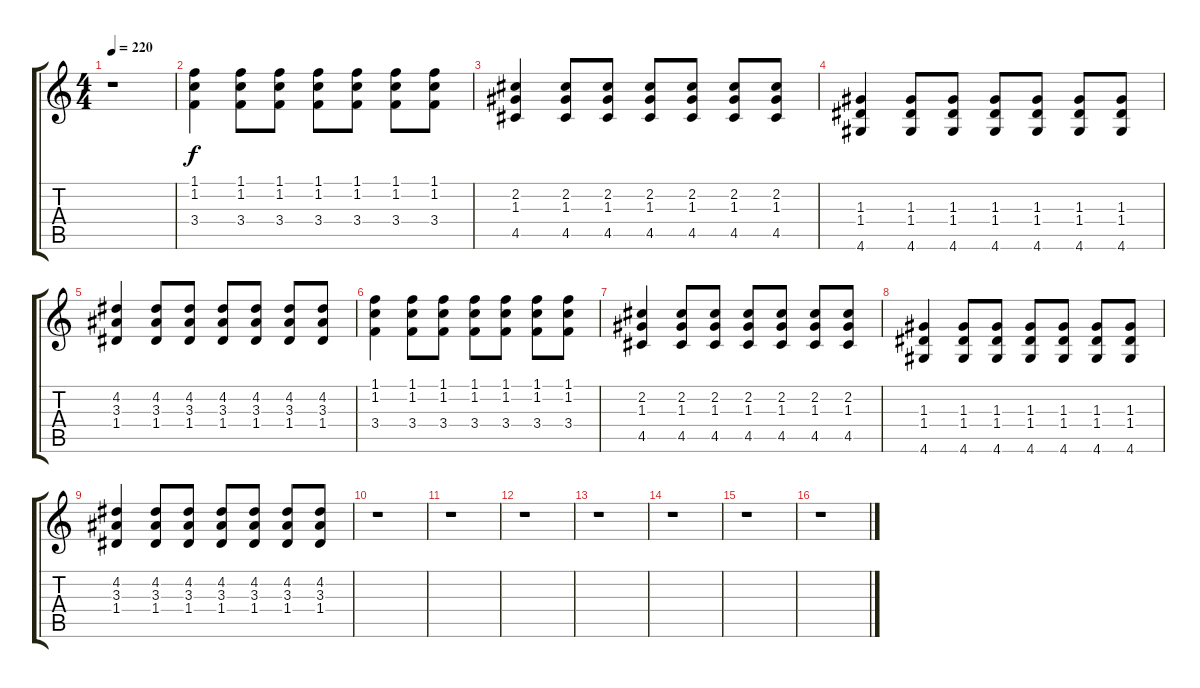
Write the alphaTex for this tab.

\track "" {instrument overdrivenguitar}
\staff {score tabs}
\tuning (E4 B3 G3 D3 A2 E2) {hide}
\ts (4 4)
\tempo 220
\clef g2
\ks c
r.1{dy f} |
(1.1 1.2 3.4).4 (1.1 1.2 3.4).8 (1.1 1.2 3.4).8 (1.1 1.2 3.4).8 (1.1 1.2 3.4).8 (1.1 1.2 3.4).8 (1.1 1.2 3.4).8 |
(2.2 1.3 4.5).4 (2.2 1.3 4.5).8 (2.2 1.3 4.5).8 (2.2 1.3 4.5).8 (2.2 1.3 4.5).8 (2.2 1.3 4.5).8 (2.2 1.3 4.5).8 |
(1.3 1.4 4.6).4 (1.3 1.4 4.6).8 (1.3 1.4 4.6).8 (1.3 1.4 4.6).8 (1.3 1.4 4.6).8 (1.3 1.4 4.6).8 (1.3 1.4 4.6).8 |
(4.2 3.3 1.4).4 (4.2 3.3 1.4).8 (4.2 3.3 1.4).8 (4.2 3.3 1.4).8 (4.2 3.3 1.4).8 (4.2 3.3 1.4).8 (4.2 3.3 1.4).8 |
(1.1 1.2 3.4).4 (1.1 1.2 3.4).8 (1.1 1.2 3.4).8 (1.1 1.2 3.4).8 (1.1 1.2 3.4).8 (1.1 1.2 3.4).8 (1.1 1.2 3.4).8 |
(2.2 1.3 4.5).4 (2.2 1.3 4.5).8 (2.2 1.3 4.5).8 (2.2 1.3 4.5).8 (2.2 1.3 4.5).8 (2.2 1.3 4.5).8 (2.2 1.3 4.5).8 |
(1.3 1.4 4.6).4 (1.3 1.4 4.6).8 (1.3 1.4 4.6).8 (1.3 1.4 4.6).8 (1.3 1.4 4.6).8 (1.3 1.4 4.6).8 (1.3 1.4 4.6).8 |
(4.2 3.3 1.4).4 (4.2 3.3 1.4).8 (4.2 3.3 1.4).8 (4.2 3.3 1.4).8 (4.2 3.3 1.4).8 (4.2 3.3 1.4).8 (4.2 3.3 1.4).8 |
r.1 |
r.1 |
r.1 |
r.1 |
r.1 |
r.1 |
r.1
